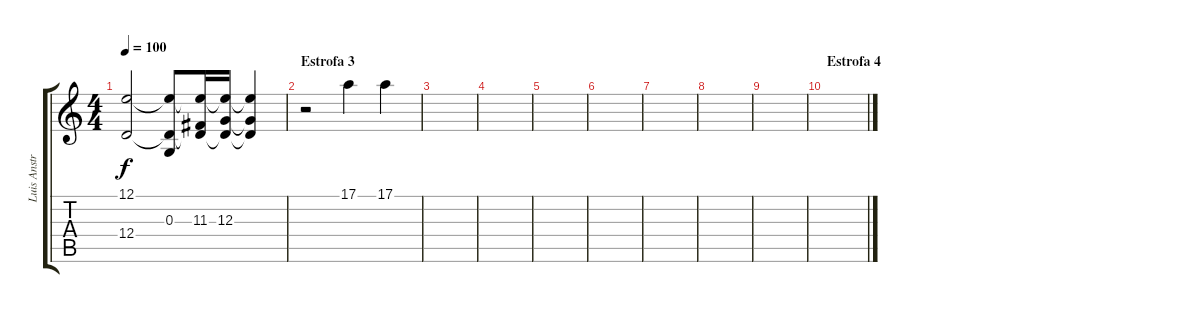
\track ("Luis Anstron" "Luis Anstr") {instrument trumpet}
\staff {score tabs}
\tuning (E4 B3 G3 D3 A2 E2) {hide}
\ts (4 4)
\tempo 100
\clef g2
\ks c
(12.1{t} 12.4{t}).2{dy f} (12.1{t} 0.3 12.4{t}).8 (12.1{t} 11.3 12.4{t}).16 (12.1{t} 12.3 12.4{t}).16 (12.1{t} 12.3{t} 12.4{t}).4 |
\section ("" "Estrofa 3")
r.2 17.1.4 17.1.4 |
|
|
|
|
|
|
|
\section ("" "Estrofa 4")
